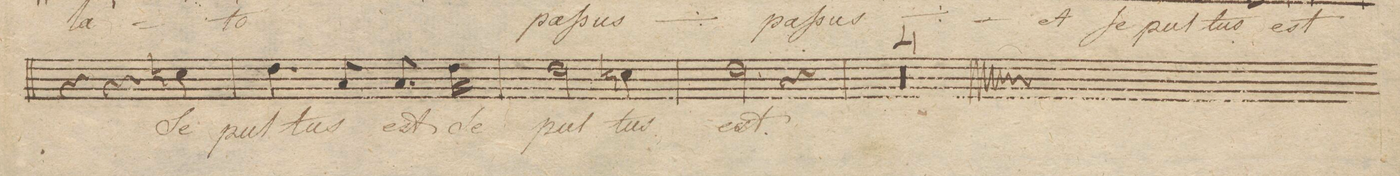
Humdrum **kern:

**kern	**text	**dynam
*I"Tenore Solo	*	*
*clefC4	*	*
*k[b-e-a-]	*	*
*met(c|)	*	*
*M3/4	*	*
4r	.	.
4r	.	.
4Bn\	Se-	.
=113	=113	=113
4.c\	-pul-	.
8G/	-tus	.
8.G/	est	.
16c\	Se-	.
=114	=114	=114
2c\	-pul-	.
4Bn\	-tus	.
=115	=115	=115
2c\	est.	.
4r	.	.
=116	=116	=116
0.r	.	.
=117	=117	=117
=118	=118	=118
=119	=119	=119
=||120	=||120	=||120
*clefC4	*	*
*mclefGv2	*	*
*k[]	*	*
*M2/2	*	*
*met(c|)	*	*
*-	*-	*-
